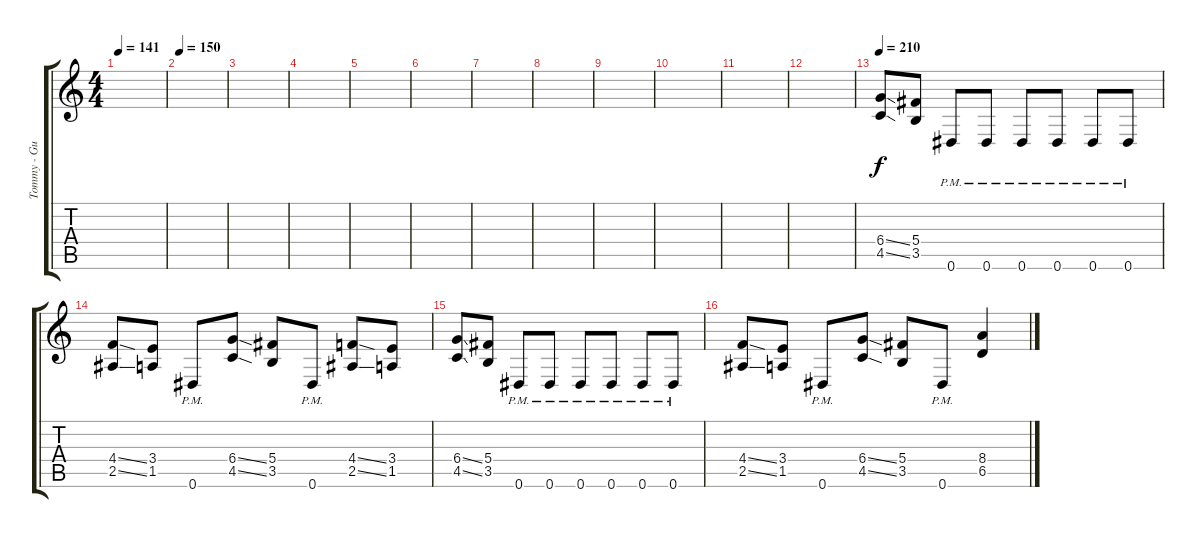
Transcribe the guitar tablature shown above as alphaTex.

\track ("Tommy - Guitar 1" "Tommy - Gu") {instrument distortionguitar}
\staff {score tabs}
\tuning (Eb4 Bb3 Gb3 Db3 Ab2 Eb2) {hide}
\ts (4 4)
\tempo 141
\clef g2
\ks c
|
\tempo 150
|
|
|
|
|
|
|
|
|
|
|
\tempo 210
(6.4{ss} 4.5{ss}).8{volume 13 balance 13} (5.4 3.5).8 0.6{pm}.8 0.6{pm}.8 0.6{pm}.8 0.6{pm}.8 0.6{pm}.8 0.6{pm}.8 |
(4.4{ss} 2.5{ss}).8 (3.4 1.5).8 0.6{pm}.8 (6.4{ss} 4.5{ss}).8 (5.4 3.5).8 0.6{pm}.8 (4.4{ss} 2.5{ss}).8 (3.4 1.5).8 |
(6.4{ss} 4.5{ss}).8 (5.4 3.5).8 0.6{pm}.8 0.6{pm}.8 0.6{pm}.8 0.6{pm}.8 0.6{pm}.8 0.6{pm}.8 |
(4.4{ss} 2.5{ss}).8 (3.4 1.5).8 0.6{pm}.8 (6.4{ss} 4.5{ss}).8 (5.4 3.5).8 0.6{pm}.8 (8.4 6.5).4
